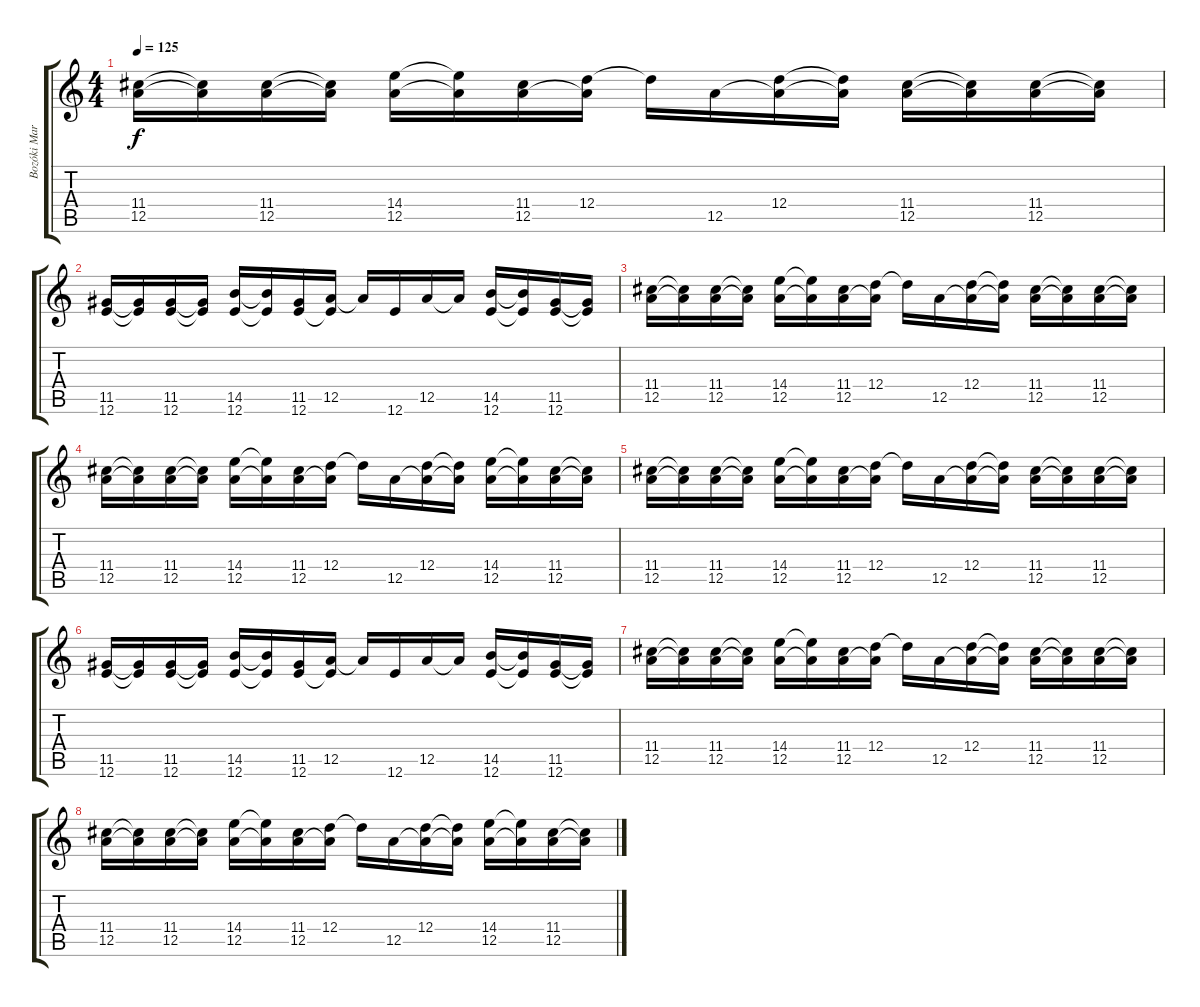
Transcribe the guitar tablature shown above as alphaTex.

\track ("Bozóki Marci - Szólógitár" "Bozóki Mar") {instrument overdrivenguitar}
\staff {score tabs}
\tuning (E4 B3 G3 D3 A2 E2) {hide}
\ts (4 4)
\tempo 125
\clef g2
\ks c
(11.4 12.5).16{dy f} (11.4{t} 12.5{t}).16 (11.4 12.5).16 (11.4{t} 12.5{t}).16 (14.4 12.5).16 (14.4{t} 12.5{t}).16 (11.4 12.5).16 (12.4 12.5{t}).16 12.4{t}.16 12.5.16 (12.4 12.5{t}).16 (12.4{t} 12.5{t}).16 (11.4 12.5).16 (11.4{t} 12.5{t}).16 (11.4 12.5).16 (11.4{t} 12.5{t}).16 |
(11.5 12.6).16 (11.5{t} 12.6{t}).16 (11.5 12.6).16 (11.5{t} 12.6{t}).16 (14.5 12.6).16 (14.5{t} 12.6{t}).16 (11.5 12.6).16 (12.5 12.6{t}).16 12.5{t}.16 12.6.16 12.5.16 12.5{t}.16 (14.5 12.6).16 (14.5{t} 12.6{t}).16 (11.5 12.6).16 (11.5{t} 12.6{t}).16 |
(11.4 12.5).16 (11.4{t} 12.5{t}).16 (11.4 12.5).16 (11.4{t} 12.5{t}).16 (14.4 12.5).16 (14.4{t} 12.5{t}).16 (11.4 12.5).16 (12.4 12.5{t}).16 12.4{t}.16 12.5.16 (12.4 12.5{t}).16 (12.4{t} 12.5{t}).16 (11.4 12.5).16 (11.4{t} 12.5{t}).16 (11.4 12.5).16 (11.4{t} 12.5{t}).16 |
(11.4 12.5).16 (11.4{t} 12.5{t}).16 (11.4 12.5).16 (11.4{t} 12.5{t}).16 (14.4 12.5).16 (14.4{t} 12.5{t}).16 (11.4 12.5).16 (12.4 12.5{t}).16 12.4{t}.16 12.5.16 (12.4 12.5{t}).16 (12.4{t} 12.5{t}).16 (14.4 12.5).16 (14.4{t} 12.5{t}).16 (11.4 12.5).16 (11.4{t} 12.5{t}).16 |
(11.4 12.5).16 (11.4{t} 12.5{t}).16 (11.4 12.5).16 (11.4{t} 12.5{t}).16 (14.4 12.5).16 (14.4{t} 12.5{t}).16 (11.4 12.5).16 (12.4 12.5{t}).16 12.4{t}.16 12.5.16 (12.4 12.5{t}).16 (12.4{t} 12.5{t}).16 (11.4 12.5).16 (11.4{t} 12.5{t}).16 (11.4 12.5).16 (11.4{t} 12.5{t}).16 |
(11.5 12.6).16 (11.5{t} 12.6{t}).16 (11.5 12.6).16 (11.5{t} 12.6{t}).16 (14.5 12.6).16 (14.5{t} 12.6{t}).16 (11.5 12.6).16 (12.5 12.6{t}).16 12.5{t}.16 12.6.16 12.5.16 12.5{t}.16 (14.5 12.6).16 (14.5{t} 12.6{t}).16 (11.5 12.6).16 (11.5{t} 12.6{t}).16 |
(11.4 12.5).16 (11.4{t} 12.5{t}).16 (11.4 12.5).16 (11.4{t} 12.5{t}).16 (14.4 12.5).16 (14.4{t} 12.5{t}).16 (11.4 12.5).16 (12.4 12.5{t}).16 12.4{t}.16 12.5.16 (12.4 12.5{t}).16 (12.4{t} 12.5{t}).16 (11.4 12.5).16 (11.4{t} 12.5{t}).16 (11.4 12.5).16 (11.4{t} 12.5{t}).16 |
(11.4 12.5).16 (11.4{t} 12.5{t}).16 (11.4 12.5).16 (11.4{t} 12.5{t}).16 (14.4 12.5).16 (14.4{t} 12.5{t}).16 (11.4 12.5).16 (12.4 12.5{t}).16 12.4{t}.16 12.5.16 (12.4 12.5{t}).16 (12.4{t} 12.5{t}).16 (14.4 12.5).16 (14.4{t} 12.5{t}).16 (11.4 12.5).16 (11.4{t} 12.5{t}).16
